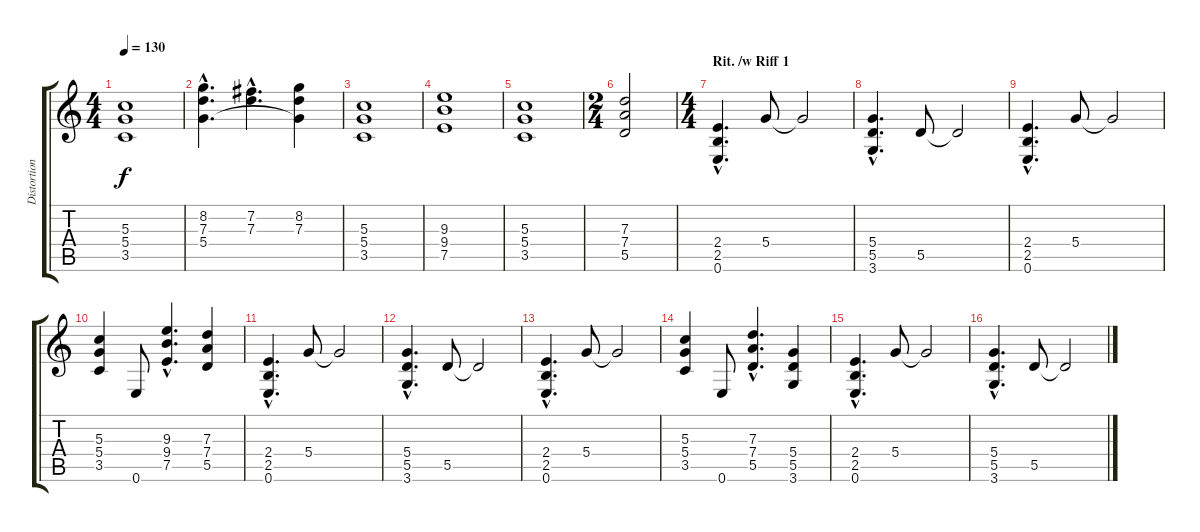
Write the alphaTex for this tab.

\track ("Distortion Guitar" "Distortion") {instrument distortionguitar}
\staff {score tabs}
\tuning (E4 B3 G3 D3 A2 E2) {hide}
\ts (4 4)
\tempo 130
\clef g2
\ks c
(5.3 5.4 3.5).1{dy f} |
(8.2{hac} 7.3{hac} 5.4{hac}).4{d} (7.2{hac} 7.3{hac}).4{d} (8.2 7.3 5.4{t}).4 |
(5.3 5.4 3.5).1 |
(9.3 9.4 7.5).1 |
(5.3 5.4 3.5).1 |
\ts (2 4)
(7.3 7.4 5.5).2 |
\ts (4 4)
\section ("" "Rit. /w Riff 1")
(2.4{hac} 2.5{hac} 0.6{hac}).4{d} 5.4.8 5.4{t}.2 |
(5.4{hac} 5.5{hac} 3.6{hac}).4{d} 5.5.8 5.5{t}.2 |
(2.4{hac} 2.5{hac} 0.6{hac}).4{d} 5.4.8 5.4{t}.2 |
(5.3 5.4 3.5).4 0.6.8 (9.3{hac} 9.4{hac} 7.5{hac}).4{d} (7.3 7.4 5.5).4 |
(2.4{hac} 2.5{hac} 0.6{hac}).4{d} 5.4.8 5.4{t}.2 |
(5.4{hac} 5.5{hac} 3.6{hac}).4{d} 5.5.8 5.5{t}.2 |
(2.4{hac} 2.5{hac} 0.6{hac}).4{d} 5.4.8 5.4{t}.2 |
(5.3 5.4 3.5).4 0.6.8 (7.3{hac} 7.4{hac} 5.5{hac}).4{d} (5.4 5.5 3.6).4 |
(2.4{hac} 2.5{hac} 0.6{hac}).4{d} 5.4.8 5.4{t}.2 |
(5.4{hac} 5.5{hac} 3.6{hac}).4{d} 5.5.8 5.5{t}.2
